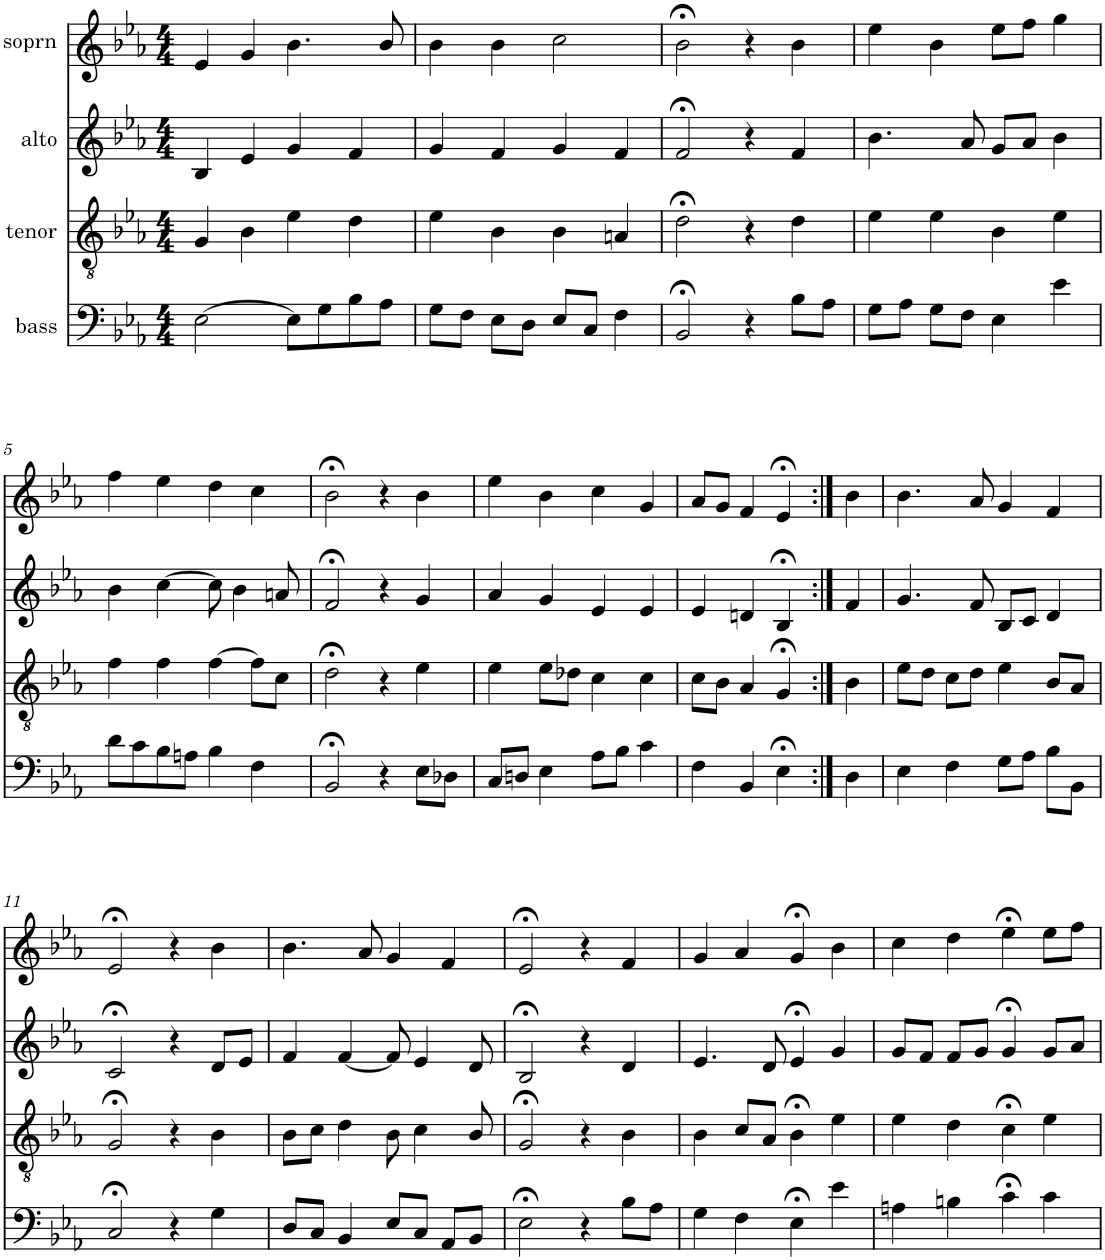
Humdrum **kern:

**kern	**kern	**kern	**kern
*part4	*part3	*part2	*part1
*staff4	*staff3	*staff2	*staff1
*I"bass	*I"tenor	*I"alto	*I"soprn
*clefF4	*clefGv2	*clefG2	*clefG2
*k[b-e-a-]	*k[b-e-a-]	*k[b-e-a-]	*k[b-e-a-]
*E-:	*E-:	*E-:	*E-:
*M4/4	*M4/4	*M4/4	*M4/4
=1	=1	=1	=1
[2E-\	4G/	4B-/	4e-/
.	4B-\	4e-/	4g/
8E-\L]	4e-\	4g/	4.b-\
8G\	.	.	.
8B-\	4d\	4f/	.
8A-\J	.	.	8b-/
=2	=2	=2	=2
8G\L	4e-\	4g/	4b-\
8F\J	.	.	.
8E-\L	4B-\	4f/	4b-\
8D\J	.	.	.
8E-/L	4B-\	4g/	2cc\
8C/J	.	.	.
4F\	4An/	4f/	.
=3	=3	=3	=3
2BB-;</	2d;<\	2f;</	2b-;<\
4r	4r	4r	4r
8B-\L	4d\	4f/	4b-\
8A-\J	.	.	.
=4	=4	=4	=4
8G\L	4e-\	4.b-\	4ee-\
8A-\J	.	.	.
8G\L	4e-\	.	4b-\
8F\J	.	8a-/	.
4E-\	4B-\	8g/L	8ee-\L
.	.	8a-/J	8ff\J
4e-\	4e-\	4b-\	4gg\
!!LO:LB:g=z
=5	=5	=5	=5
8d\L	4f\	4b-\	4ff\
8c\	.	.	.
8B-\	4f\	[4cc\	4ee-\
8An\J	.	.	.
4B-\	[4f\	8cc\]	4dd\
.	.	4b-\	.
4F\	8f\L]	.	4cc\
.	8c\J	8an/	.
=6	=6	=6	=6
2BB-;</	2d;<\	2f;</	2b-;<\
4r	4r	4r	4r
8E-\L	4e-\	4g/	4b-\
8D-X\J	.	.	.
=7	=7	=7	=7
8C/L	4e-\	4a-/	4ee-\
8Dn/J	.	.	.
4E-\	8e-\L	4g/	4b-\
.	8d-X\J	.	.
8A-\L	4c\	4e-/	4cc\
8B-\J	.	.	.
4c\	4c\	4e-/	4g/
=8	=8	=8	=8
4F\	8c\L	4e-/	8a-/L
.	8B-\J	.	8g/J
4BB-/	4A-/	4dn/	4f/
4E-;<\	4G;</	4B-;</	4e-;</
=9:|!	=9:|!	=9:|!	=9:|!
4D\	4B-\	4f/	4b-\
=10	=10	=10	=10
4E-\	8e-\L	4.g/	4.b-\
.	8d\J	.	.
4F\	8c\L	.	.
.	8d\J	8f/	8a-/
8G\L	4e-\	8B-/L	4g/
8A-\J	.	8c/J	.
8B-\L	8B-/L	4d/	4f/
8BB-\J	8A-/J	.	.
!!LO:LB:g=z
=11	=11	=11	=11
2C;</	2G;</	2c;</	2e-;</
4r	4r	4r	4r
4G\	4B-\	8d/L	4b-\
.	.	8e-/J	.
=12	=12	=12	=12
8D/L	8B-\L	4f/	4.b-\
8C/J	8c\J	.	.
4BB-/	4d\	[4f/	.
.	.	.	8a-/
8E-/L	8B-\	8f/]	4g/
8C/J	4c\	4e-/	.
8AA-/L	.	.	4f/
8BB-/J	8B-/	8d/	.
=13	=13	=13	=13
2E-;<\	2G;</	2B-;</	2e-;</
4r	4r	4r	4r
8B-\L	4B-\	4d/	4f/
8A-\J	.	.	.
=14	=14	=14	=14
4G\	4B-\	4.e-/	4g/
4F\	8c/L	.	4a-/
.	8A-/J	8d/	.
4E-;<\	4B-;<\	4e-;</	4g;</
4e-\	4e-\	4g/	4b-\
=15	=15	=15	=15
4An\	4e-\	8g/L	4cc\
.	.	8f/J	.
4Bn\	4d\	8f/L	4dd\
.	.	8g/J	.
4c;<\	4c;<\	4g;</	4ee-;<\
4c\	4e-\	8g/L	8ee-\L
.	.	8a-/J	8ff\J
=	=	=	=
*-	*-	*-	*-
